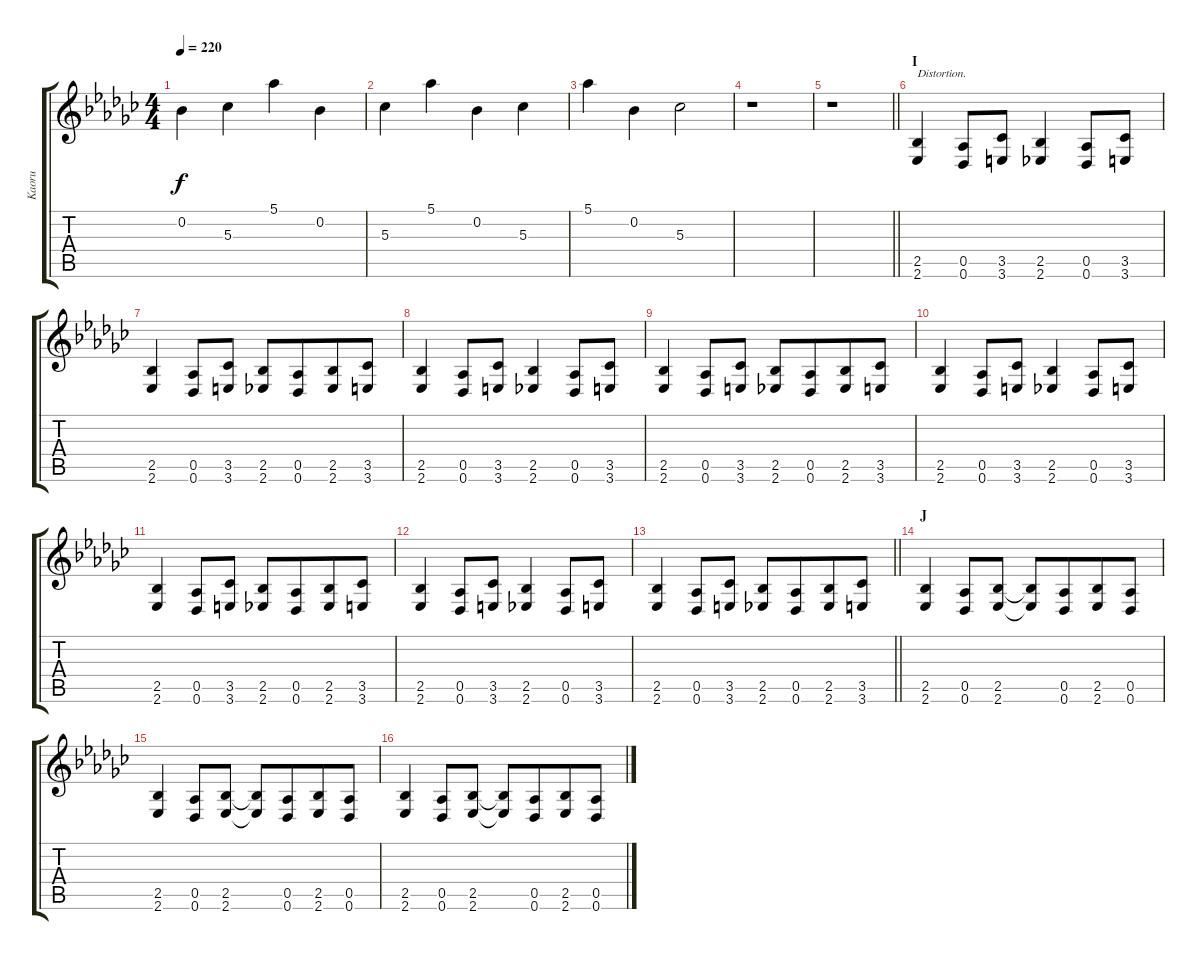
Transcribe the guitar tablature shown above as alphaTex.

\track ("Kaoru" "Kaoru") {instrument overdrivenguitar}
\staff {score tabs}
\tuning (Eb4 Bb3 Gb3 Db3 Ab2 Db2) {hide}
\ts (4 4)
\tempo 220
\clef g2
\ks ebminor
0.2.4{dy f} 5.3.4 5.1.4 0.2.4 |
5.3.4 5.1.4 0.2.4 5.3.4 |
5.1.4 0.2.4 5.3.2 |
r.1 |
\barLineRight lightlight
r.1 |
\section ("" "I")
(2.5 2.6).4{txt "Distortion." instrument overdrivenguitar} (0.5 0.6).8 (3.5 3.6).8 (2.5 2.6).4 (0.5 0.6).8 (3.5 3.6).8 |
(2.5 2.6).4 (0.5 0.6).8 (3.5 3.6).8 (2.5 2.6).8 (0.5 0.6).8{beam merge} (2.5 2.6).8 (3.5 3.6).8 |
(2.5 2.6).4 (0.5 0.6).8 (3.5 3.6).8 (2.5 2.6).4 (0.5 0.6).8 (3.5 3.6).8 |
(2.5 2.6).4 (0.5 0.6).8 (3.5 3.6).8 (2.5 2.6).8 (0.5 0.6).8{beam merge} (2.5 2.6).8 (3.5 3.6).8 |
(2.5 2.6).4 (0.5 0.6).8 (3.5 3.6).8 (2.5 2.6).4 (0.5 0.6).8 (3.5 3.6).8 |
(2.5 2.6).4 (0.5 0.6).8 (3.5 3.6).8 (2.5 2.6).8 (0.5 0.6).8{beam merge} (2.5 2.6).8 (3.5 3.6).8 |
(2.5 2.6).4 (0.5 0.6).8 (3.5 3.6).8 (2.5 2.6).4 (0.5 0.6).8 (3.5 3.6).8 |
\barLineRight lightlight
(2.5 2.6).4 (0.5 0.6).8 (3.5 3.6).8 (2.5 2.6).8 (0.5 0.6).8{beam merge} (2.5 2.6).8 (3.5 3.6).8 |
\section ("" "J")
(2.5 2.6).4 (0.5 0.6).8 (2.5 2.6).8 (2.5{t} 2.6{t}).8 (0.5 0.6).8{beam merge} (2.5 2.6).8 (0.5 0.6).8 |
(2.5 2.6).4 (0.5 0.6).8 (2.5 2.6).8 (2.5{t} 2.6{t}).8 (0.5 0.6).8{beam merge} (2.5 2.6).8 (0.5 0.6).8 |
(2.5 2.6).4 (0.5 0.6).8 (2.5 2.6).8 (2.5{t} 2.6{t}).8 (0.5 0.6).8{beam merge} (2.5 2.6).8 (0.5 0.6).8
